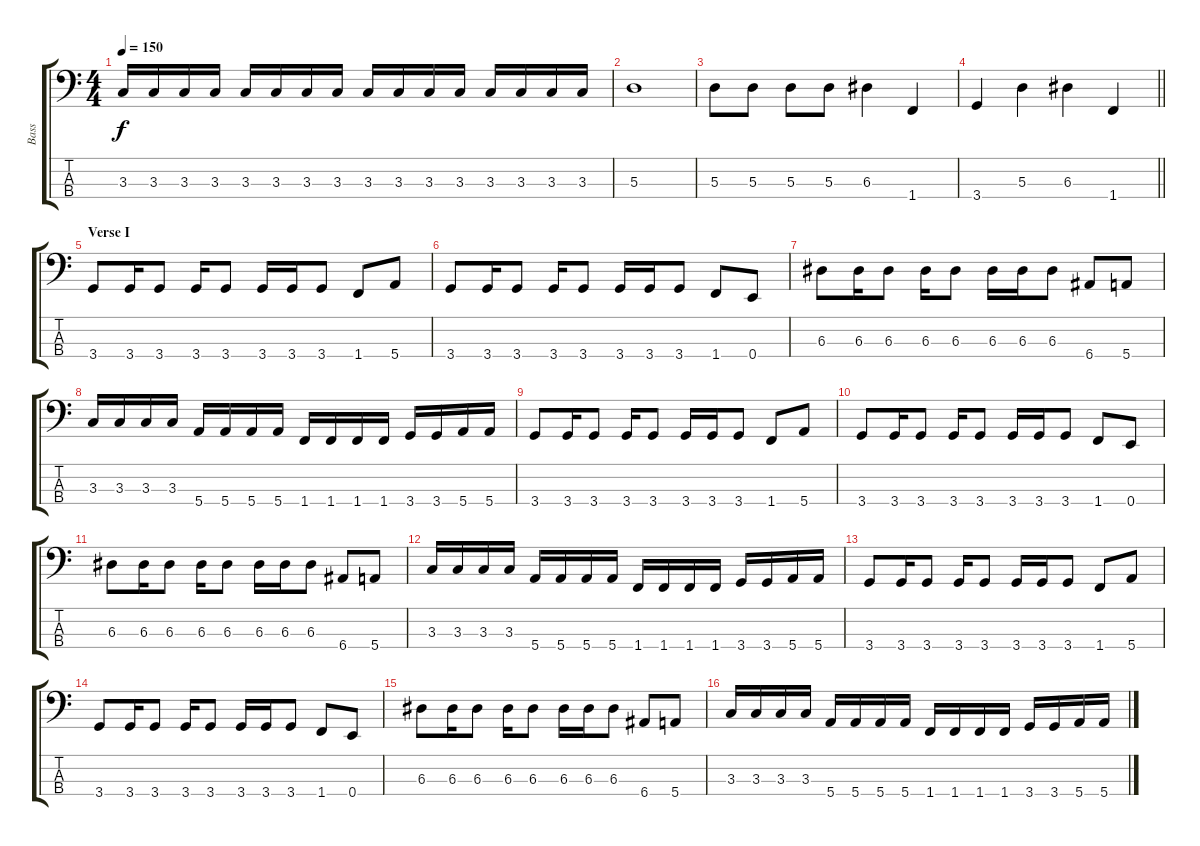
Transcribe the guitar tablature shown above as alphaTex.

\track ("Bass" "Bass") {instrument electricbasspick}
\staff {score tabs}
\tuning (G2 D2 A1 E1) {hide}
\ts (4 4)
\tempo 150
\clef f4
\ks c
3.3.16{dy f} 3.3.16 3.3.16 3.3.16 3.3.16 3.3.16 3.3.16 3.3.16 3.3.16 3.3.16 3.3.16 3.3.16 3.3.16 3.3.16 3.3.16 3.3.16 |
5.3.1 |
5.3.8 5.3.8 5.3.8 5.3.8 6.3.4 1.4.4 |
\barLineRight lightlight
3.4.4 5.3.4 6.3.4 1.4.4 |
\section ("" "Verse I")
3.4.8 3.4.16 3.4.8 3.4.16 3.4.8 3.4.16 3.4.16 3.4.8 1.4.8 5.4.8 |
3.4.8 3.4.16 3.4.8 3.4.16 3.4.8 3.4.16 3.4.16 3.4.8 1.4.8 0.4.8 |
6.3.8 6.3.16 6.3.8 6.3.16 6.3.8 6.3.16 6.3.16 6.3.8 6.4.8 5.4.8 |
3.3.16 3.3.16 3.3.16 3.3.16 5.4.16 5.4.16 5.4.16 5.4.16 1.4.16 1.4.16 1.4.16 1.4.16 3.4.16 3.4.16 5.4.16 5.4.16 |
3.4.8 3.4.16 3.4.8 3.4.16 3.4.8 3.4.16 3.4.16 3.4.8 1.4.8 5.4.8 |
3.4.8 3.4.16 3.4.8 3.4.16 3.4.8 3.4.16 3.4.16 3.4.8 1.4.8 0.4.8 |
6.3.8 6.3.16 6.3.8 6.3.16 6.3.8 6.3.16 6.3.16 6.3.8 6.4.8 5.4.8 |
3.3.16 3.3.16 3.3.16 3.3.16 5.4.16 5.4.16 5.4.16 5.4.16 1.4.16 1.4.16 1.4.16 1.4.16 3.4.16 3.4.16 5.4.16 5.4.16 |
3.4.8 3.4.16 3.4.8 3.4.16 3.4.8 3.4.16 3.4.16 3.4.8 1.4.8 5.4.8 |
3.4.8 3.4.16 3.4.8 3.4.16 3.4.8 3.4.16 3.4.16 3.4.8 1.4.8 0.4.8 |
6.3.8 6.3.16 6.3.8 6.3.16 6.3.8 6.3.16 6.3.16 6.3.8 6.4.8 5.4.8 |
3.3.16 3.3.16 3.3.16 3.3.16 5.4.16 5.4.16 5.4.16 5.4.16 1.4.16 1.4.16 1.4.16 1.4.16 3.4.16 3.4.16 5.4.16 5.4.16
